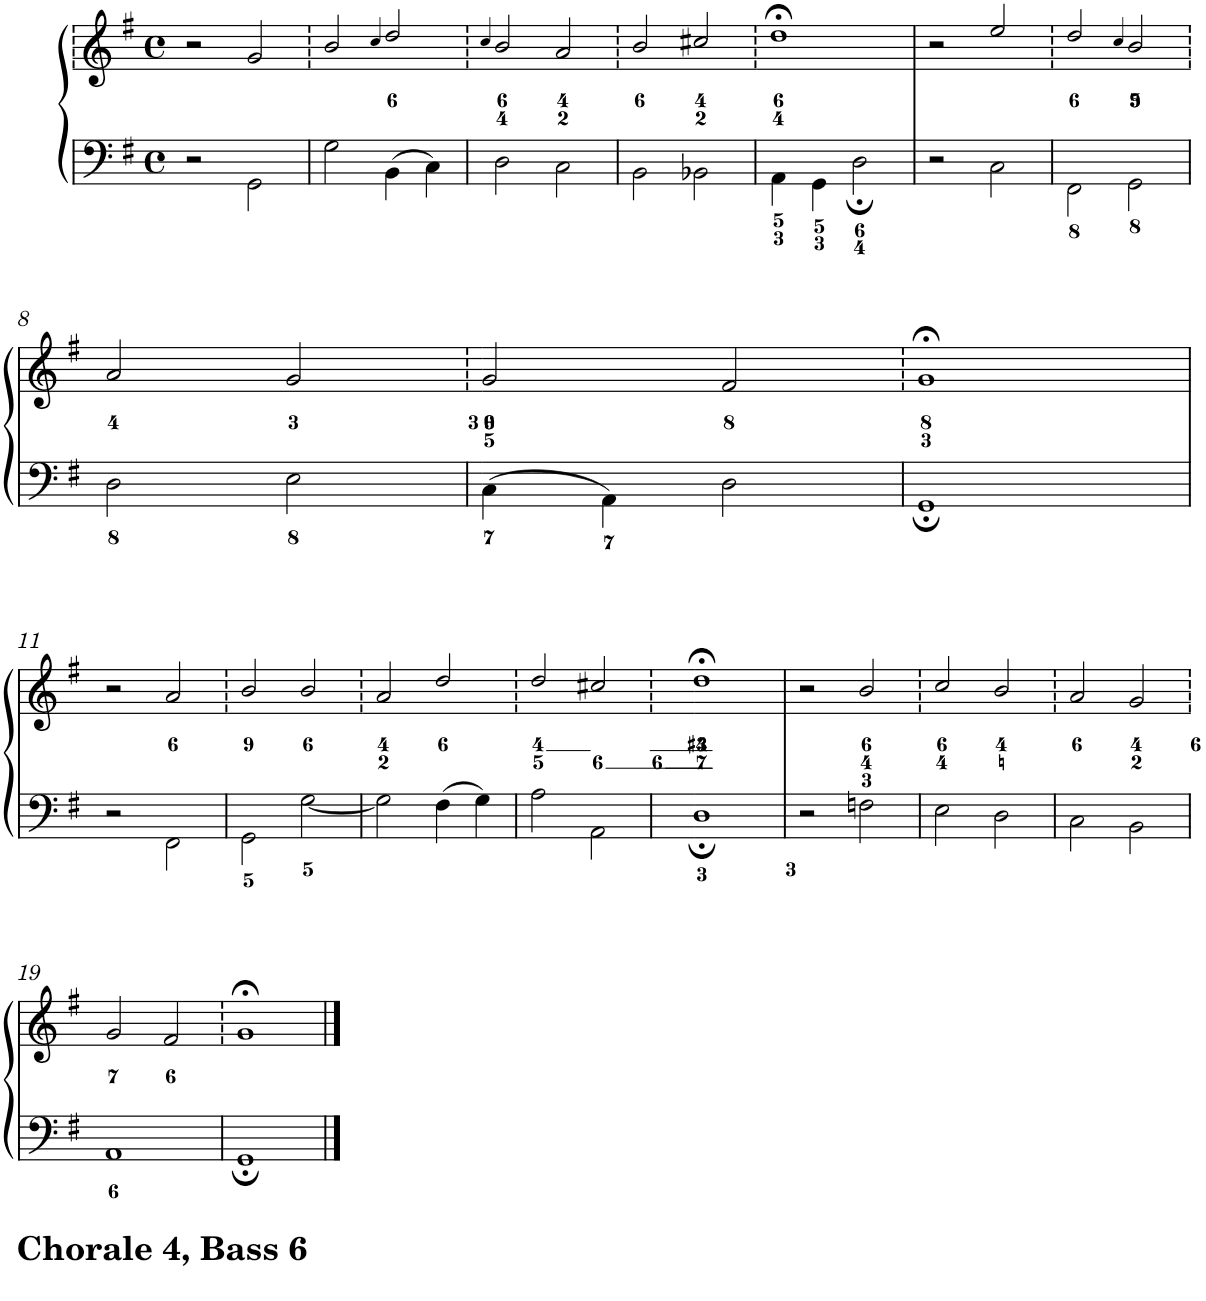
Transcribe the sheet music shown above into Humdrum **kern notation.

**kern	**kern
*part1	*part1
*staff2	*staff1
*I"Piano	*
*I'Pno.	*
*clefF4	*clefG2
*k[f#]	*k[f#]
*G:	*G:
*M4/4	*M4/4
*met(c)	*met(c)
=1	=1
2r	2r
2GG\	2g/
=2	=2
2G\	2b/
.	4qcc/
4BB\	2dd/
4C\	.
=3	=3
.	4qcc/
2D\	2b/
2C\	2a/
=4	=4
2BB\	2b/
2BB-X\	2cc#X/
=5	=5
4AA\	1dd;<
4GG\	.
2D;\	.
=6	=6
2r	2r
2C\	2ee/
=7	=7
2FF#\	2dd/
.	4qcc/
2GG\	2b/
!!LO:LB:g=z
=8	=8
2D\	2a/
2E\	2g/
=9	=9
4C\	2g/
4AA\	.
2D\	2f#/
=10	=10
1GG;	1g;<
!!LO:LB:g=z
=11	=11
2r	2r
2FF#\	2a/
=12	=12
2GG\	2b/
[<2G\	2b/
=13	=13
2G\]	2a/
4F#\	2dd/
4G\	.
=14	=14
2A\	2dd/
2AA\	2cc#X/
=15	=15
1D;	1dd;<
=16	=16
2r	2r
2Fn\	2b/
=17	=17
2E\	2cc/
2D\	2b/
=18	=18
2C\	2a/
2BB\	2g/
!!LO:LB:g=z
=19	=19
1AA	2g/
.	2f#/
=20	=20
1GG;	1g;<
==	==
*-	*-
